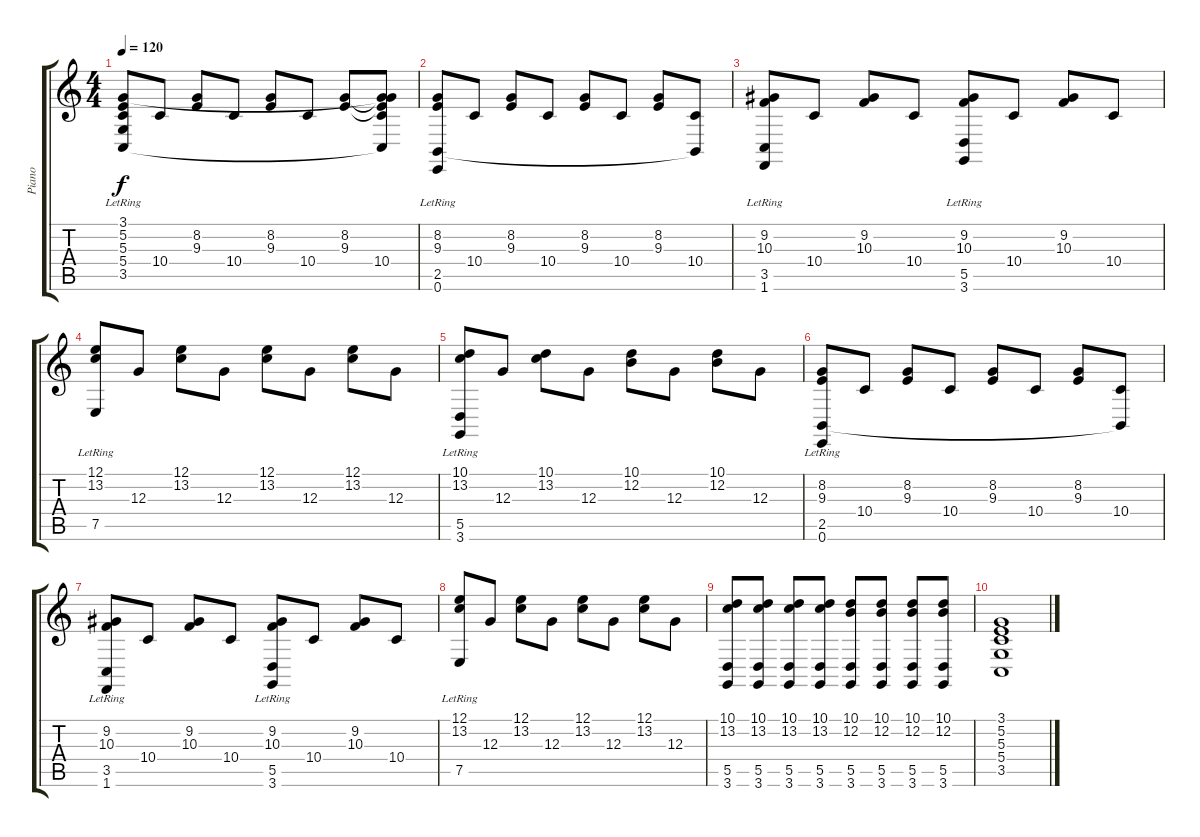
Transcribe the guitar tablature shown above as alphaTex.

\track ("Piano" "Piano") {instrument acousticgrandpiano}
\staff {score tabs}
\tuning (E4 B3 G3 D3 A2 E2) {hide}
\ts (4 4)
\tempo 120
\clef g2
\ks c
(3.1{lr} 5.2{lr} 5.3{lr} 5.4{lr} 3.5{lr}).8{dy f} 10.4.8 (8.2 9.3).8 10.4.8 (8.2 9.3).8 10.4.8 (8.2 9.3).8 (3.1{t} 8.2{t} 9.3{t} 10.4 3.5{t}).8 |
(8.2 9.3 2.5 0.6{lr}).8 10.4.8 (8.2 9.3).8 10.4.8 (8.2 9.3).8 10.4.8 (8.2 9.3).8 (10.4 2.5{t}).8 |
(9.2 10.3 3.5 1.6{lr}).8 10.4.8 (9.2 10.3).8 10.4.8 (9.2 10.3 5.5 3.6{lr}).8 10.4.8 (9.2 10.3).8 10.4.8 |
(12.1 13.2 7.5{lr}).8 12.3.8 (12.1 13.2).8 12.3.8 (12.1 13.2).8 12.3.8 (12.1 13.2).8 12.3.8 |
(10.1 13.2 5.5 3.6{lr}).8 12.3.8 (10.1 13.2).8 12.3.8 (10.1 12.2).8 12.3.8 (10.1 12.2).8 12.3.8 |
(8.2 9.3 2.5 0.6{lr}).8 10.4.8 (8.2 9.3).8 10.4.8 (8.2 9.3).8 10.4.8 (8.2 9.3).8 (10.4 2.5{t}).8 |
(9.2 10.3 3.5 1.6{lr}).8 10.4.8 (9.2 10.3).8 10.4.8 (9.2 10.3 5.5 3.6{lr}).8 10.4.8 (9.2 10.3).8 10.4.8 |
(12.1 13.2 7.5{lr}).8 12.3.8 (12.1 13.2).8 12.3.8 (12.1 13.2).8 12.3.8 (12.1 13.2).8 12.3.8 |
(10.1 13.2 5.5 3.6).8 (10.1 13.2 5.5 3.6).8 (10.1 13.2 5.5 3.6).8 (10.1 13.2 5.5 3.6).8 (10.1 12.2 5.5 3.6).8 (10.1 12.2 5.5 3.6).8 (10.1 12.2 5.5 3.6).8 (10.1 12.2 5.5 3.6).8 |
(3.1 5.2 5.3 5.4 3.5).1
